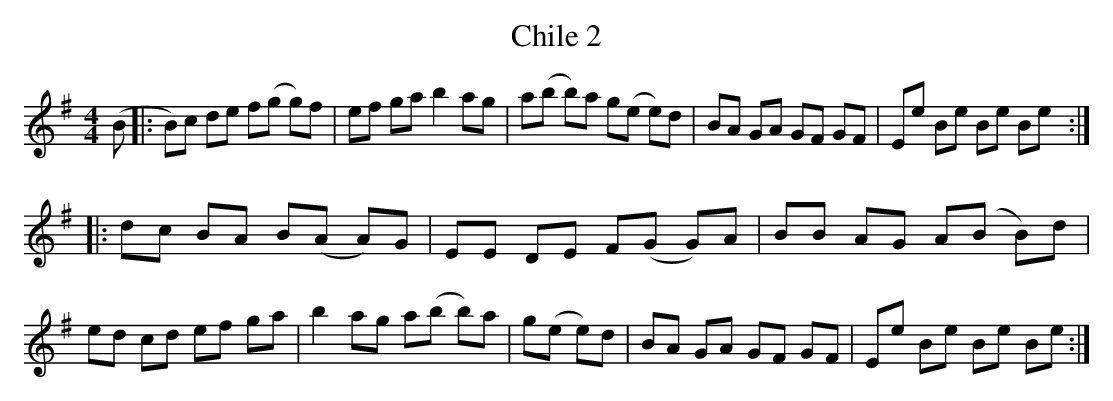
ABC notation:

X:1
T:Chile 2
M:4/4
L:1/8
K:Em
(B|: B)c de f(g g)f | ef ga b2 ag | a(b b)a g(e e)d | BA GA GF GF | Ee Be Be Be :|
|: dc BA B(A A)G | EE DE F(G G)A | BB AG A(B B)d | ed cd ef ga | b2 ag a(b b)a |  g(e e)d | BA GA GF GF | Ee Be Be Be :|
